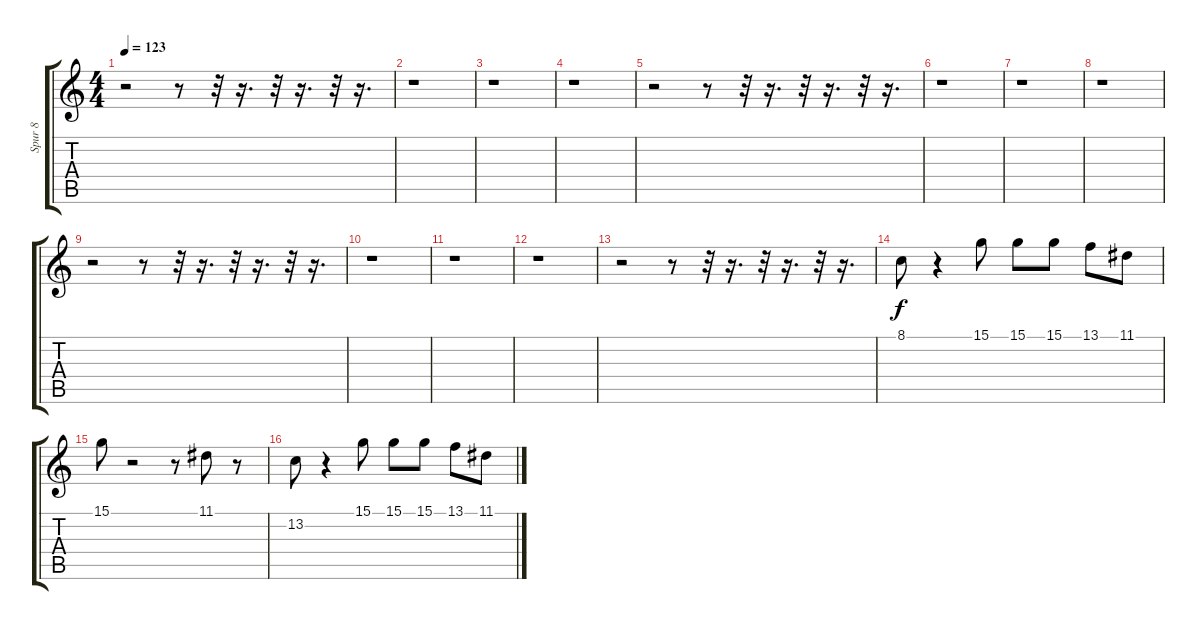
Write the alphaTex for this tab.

\track ("Spur 8" "Spur 8") {instrument musicbox}
\staff {score tabs}
\tuning (E4 B3 G3 D3 A2 E2) {hide}
\ts (4 4)
\tempo 123
\clef g2
\ks c
r.2{dy f} r.8 r.32 r.16{d} r.32 r.16{d} r.32 r.16{d} |
r.1 |
r.1 |
r.1 |
r.2 r.8 r.32 r.16{d} r.32 r.16{d} r.32 r.16{d} |
r.1 |
r.1 |
r.1 |
r.2 r.8 r.32 r.16{d} r.32 r.16{d} r.32 r.16{d} |
r.1 |
r.1 |
r.1 |
r.2 r.8 r.32 r.16{d} r.32 r.16{d} r.32 r.16{d} |
8.1.8 r.4 15.1.8 15.1.8 15.1.8 13.1.8 11.1.8 |
15.1.8 r.2 r.8 11.1.8 r.8 |
13.2.8 r.4 15.1.8 15.1.8 15.1.8 13.1.8 11.1.8
